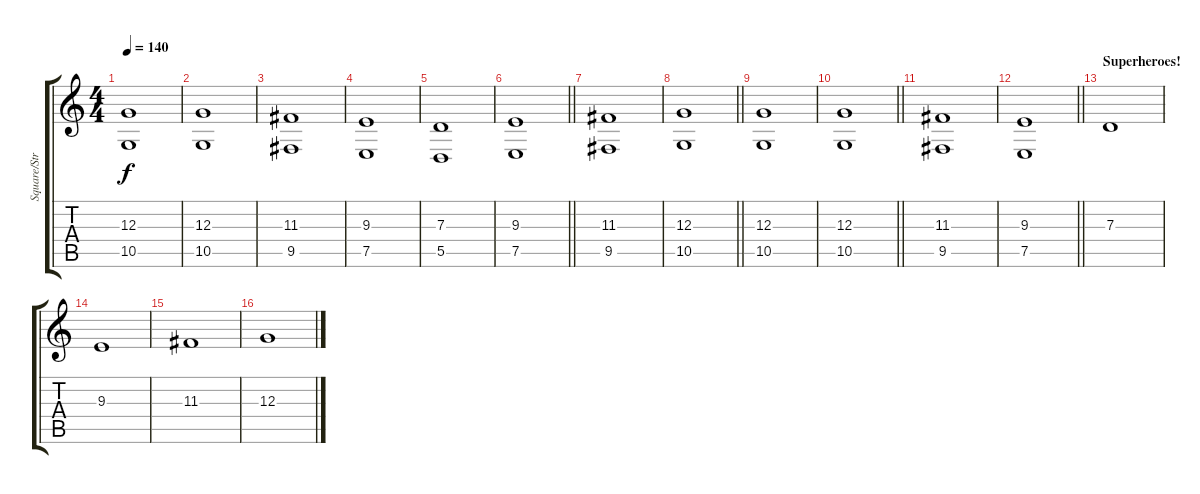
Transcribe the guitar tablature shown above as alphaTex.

\track ("Square/Strings" "Square/Str") {instrument stringensemble1}
\staff {score tabs}
\tuning (E4 B3 G3 D3 A2 E2) {hide}
\ts (4 4)
\tempo 140
\clef g2
\ks c
(12.3 10.5).1{dy f} |
(12.3 10.5).1 |
(11.3 9.5).1 |
(9.3 7.5).1 |
(7.3 5.5).1 |
\barLineRight lightlight
(9.3 7.5).1 |
(11.3 9.5).1 |
\barLineRight lightlight
(12.3 10.5).1 |
(12.3 10.5).1 |
\barLineRight lightlight
(12.3 10.5).1 |
(11.3 9.5).1 |
\barLineRight lightlight
(9.3 7.5).1 |
\section ("" "Superheroes!")
7.3.1 |
9.3.1 |
11.3.1 |
12.3.1
